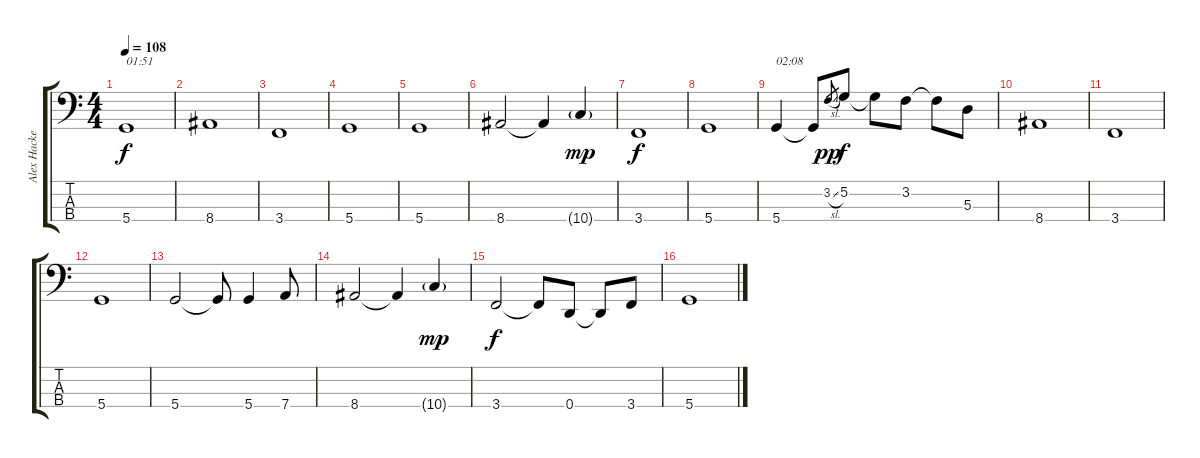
\track ("Alex Hacke - Bass" "Alex Hacke") {instrument electricbasspick}
\staff {score tabs}
\tuning (G2 D2 A1 D1) {hide}
\ts (4 4)
\tempo 108
\clef f4
\ks c
5.4.1{txt "01:51" dy f} |
8.4.1 |
3.4.1 |
5.4.1 |
5.4.1 |
8.4.2 8.4{t}.4 10.4{g}.4{dy mp} |
3.4.1{dy f} |
5.4.1 |
5.4.4{txt "02:08"} 5.4{t}.8 3.2{sl}.8{gr dy pp} 5.2.8{dy f} 5.2{t}.8 3.2.8 3.2{t}.8 5.3.8 |
8.4.1 |
3.4.1 |
5.4.1 |
5.4.2 5.4{t}.8 5.4.4 7.4.8 |
8.4.2 8.4{t}.4 10.4{g}.4{dy mp} |
3.4.2{dy f} 3.4{t}.8 0.4.8 0.4{t}.8 3.4.8 |
5.4.1
